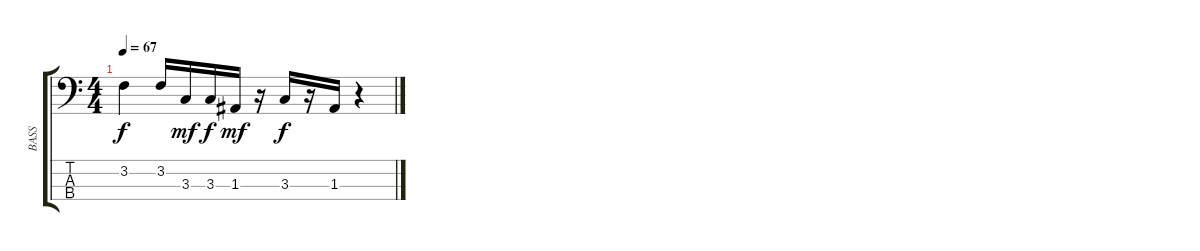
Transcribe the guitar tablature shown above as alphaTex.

\track ("BASS" "BASS") {instrument electricbassfinger}
\staff {score tabs}
\tuning (G2 D2 A1 E1) {hide}
\ts (4 4)
\tempo 67
\clef f4
\ks c
3.2.4{dy f} 3.2.16 3.3.16{dy mf} 3.3.16{dy f} 1.3.16{dy mf} r.16 3.3.16{dy f} r.16 1.3.16 r.4
